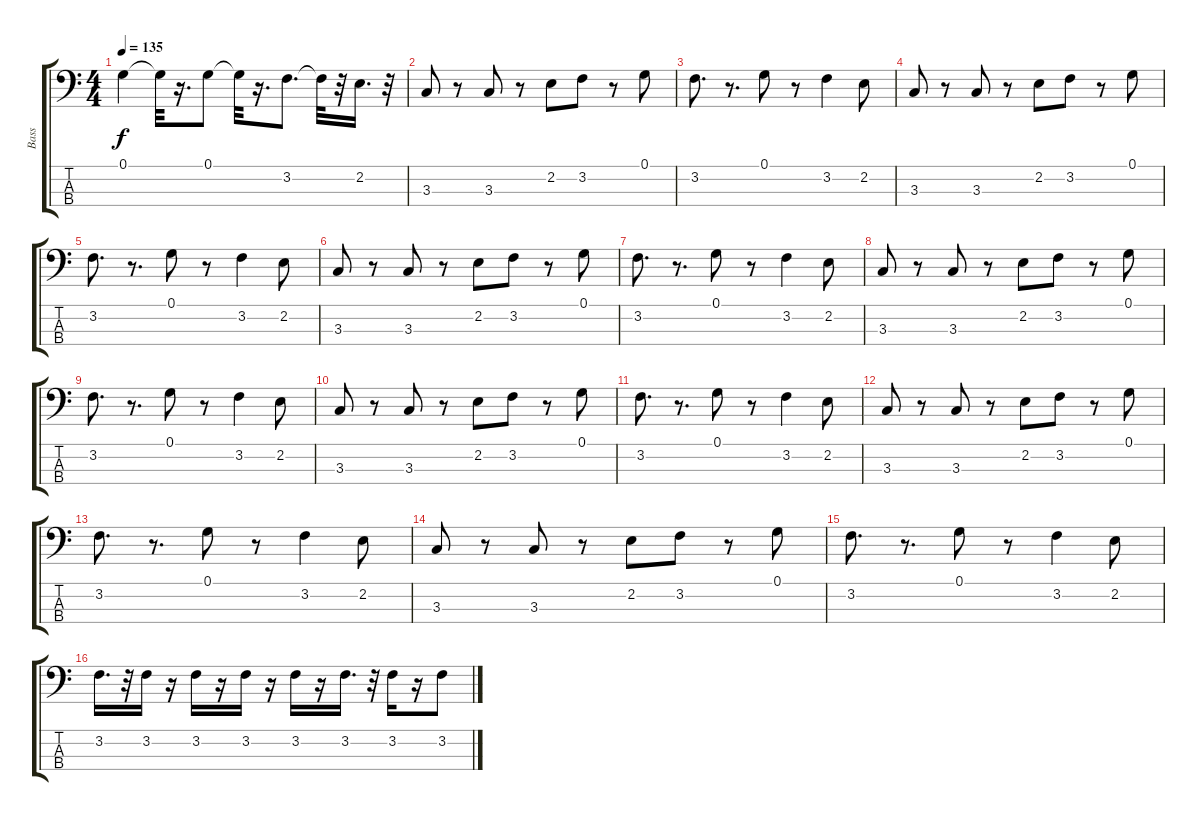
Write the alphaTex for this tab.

\track ("Bass" "Bass") {instrument electricbassfinger}
\staff {score tabs}
\tuning (G2 D2 A1 E1) {hide}
\ts (4 4)
\tempo 135
\clef f4
\ks c
0.1{t}.4{dy f} 0.1{t}.32 r.16{d} 0.1.8 0.1{t}.32 r.16{d} 3.2.8{d} 3.2{t}.32 r.32 2.2.16{d} r.32 |
3.3.8 r.8 3.3.8 r.8 2.2.8 3.2.8 r.8 0.1.8 |
3.2.8{d} r.8{d} 0.1.8 r.8 3.2.4 2.2.8 |
3.3.8 r.8 3.3.8 r.8 2.2.8 3.2.8 r.8 0.1.8 |
3.2.8{d} r.8{d} 0.1.8 r.8 3.2.4 2.2.8 |
3.3.8 r.8 3.3.8 r.8 2.2.8 3.2.8 r.8 0.1.8 |
3.2.8{d} r.8{d} 0.1.8 r.8 3.2.4 2.2.8 |
3.3.8 r.8 3.3.8 r.8 2.2.8 3.2.8 r.8 0.1.8 |
3.2.8{d} r.8{d} 0.1.8 r.8 3.2.4 2.2.8 |
3.3.8 r.8 3.3.8 r.8 2.2.8 3.2.8 r.8 0.1.8 |
3.2.8{d} r.8{d} 0.1.8 r.8 3.2.4 2.2.8 |
3.3.8 r.8 3.3.8 r.8 2.2.8 3.2.8 r.8 0.1.8 |
3.2.8{d} r.8{d} 0.1.8 r.8 3.2.4 2.2.8 |
3.3.8 r.8 3.3.8 r.8 2.2.8 3.2.8 r.8 0.1.8 |
3.2.8{d} r.8{d} 0.1.8 r.8 3.2.4 2.2.8 |
3.2.16{d} r.32 3.2.16 r.16 3.2.16 r.16 3.2.16 r.16 3.2.16 r.16 3.2.16{d} r.32 3.2.16 r.16 3.2.8
